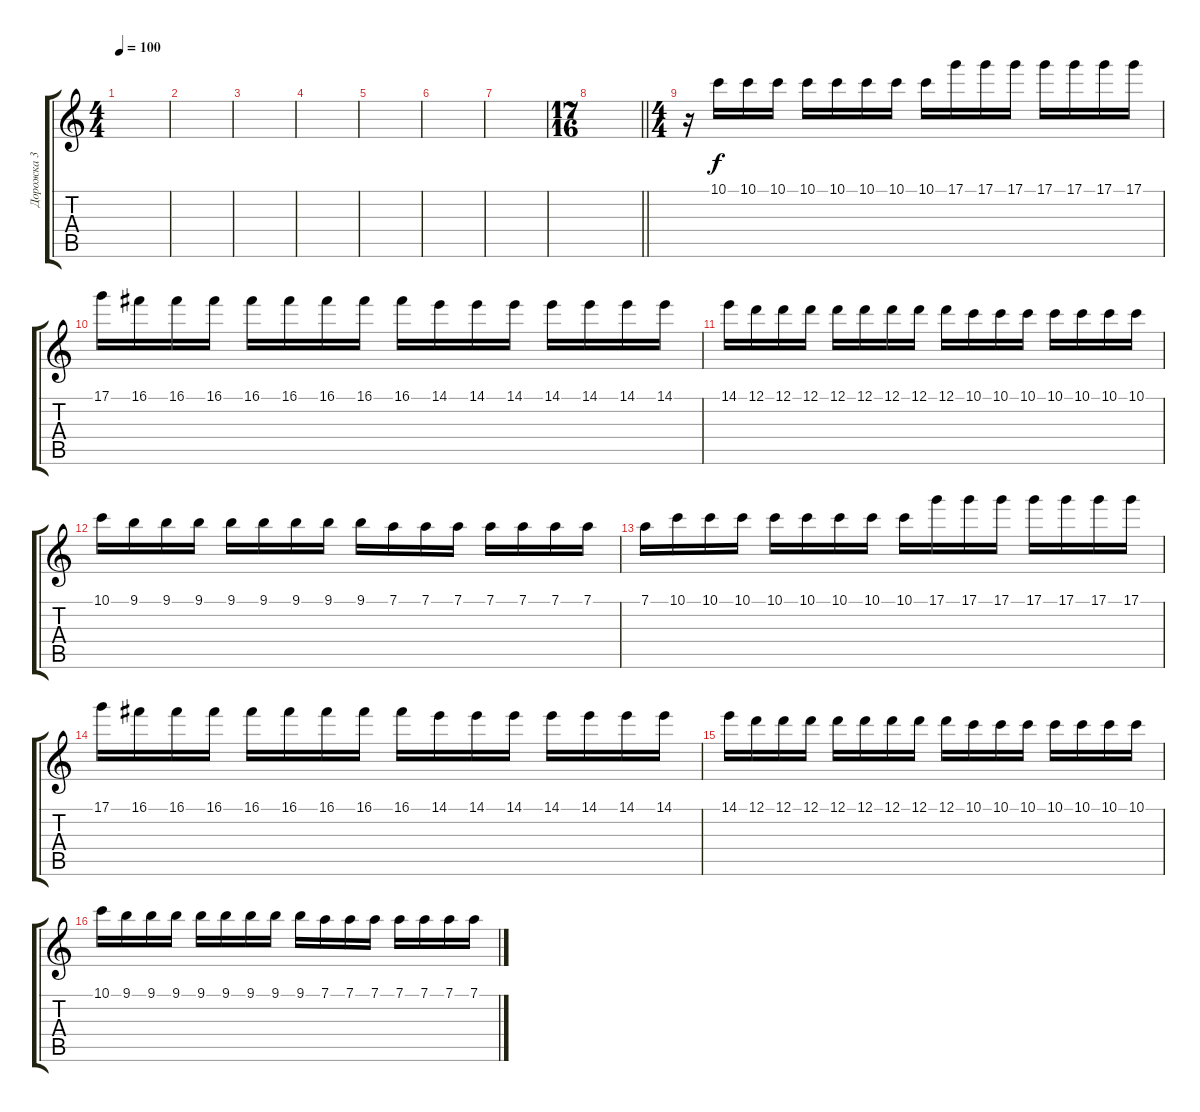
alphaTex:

\track ("Дорожка 3" "Дорожка 3") {instrument overdrivenguitar}
\staff {score tabs}
\tuning (D4 A3 F3 C3 G2 C2) {hide}
\ts (4 4)
\section ("" "")
\tempo 100
\clef g2
\ks c
|
|
|
|
|
|
|
\ts (17 16)
\barLineRight lightlight
|
\ts (4 4)
\section ("" "")
r.16 10.1.16 10.1.16 10.1.16 10.1.16 10.1.16 10.1.16 10.1.16 10.1.16 17.1.16 17.1.16 17.1.16 17.1.16 17.1.16 17.1.16 17.1.16 |
17.1.16 16.1.16 16.1.16 16.1.16 16.1.16 16.1.16 16.1.16 16.1.16 16.1.16 14.1.16 14.1.16 14.1.16 14.1.16 14.1.16 14.1.16 14.1.16 |
14.1.16 12.1.16 12.1.16 12.1.16 12.1.16 12.1.16 12.1.16 12.1.16 12.1.16 10.1.16 10.1.16 10.1.16 10.1.16 10.1.16 10.1.16 10.1.16 |
10.1.16 9.1.16 9.1.16 9.1.16 9.1.16 9.1.16 9.1.16 9.1.16 9.1.16 7.1.16 7.1.16 7.1.16 7.1.16 7.1.16 7.1.16 7.1.16 |
7.1.16 10.1.16 10.1.16 10.1.16 10.1.16 10.1.16 10.1.16 10.1.16 10.1.16 17.1.16 17.1.16 17.1.16 17.1.16 17.1.16 17.1.16 17.1.16 |
17.1.16 16.1.16 16.1.16 16.1.16 16.1.16 16.1.16 16.1.16 16.1.16 16.1.16 14.1.16 14.1.16 14.1.16 14.1.16 14.1.16 14.1.16 14.1.16 |
14.1.16 12.1.16 12.1.16 12.1.16 12.1.16 12.1.16 12.1.16 12.1.16 12.1.16 10.1.16 10.1.16 10.1.16 10.1.16 10.1.16 10.1.16 10.1.16 |
10.1.16 9.1.16 9.1.16 9.1.16 9.1.16 9.1.16 9.1.16 9.1.16 9.1.16 7.1.16 7.1.16 7.1.16 7.1.16 7.1.16 7.1.16 7.1.16
